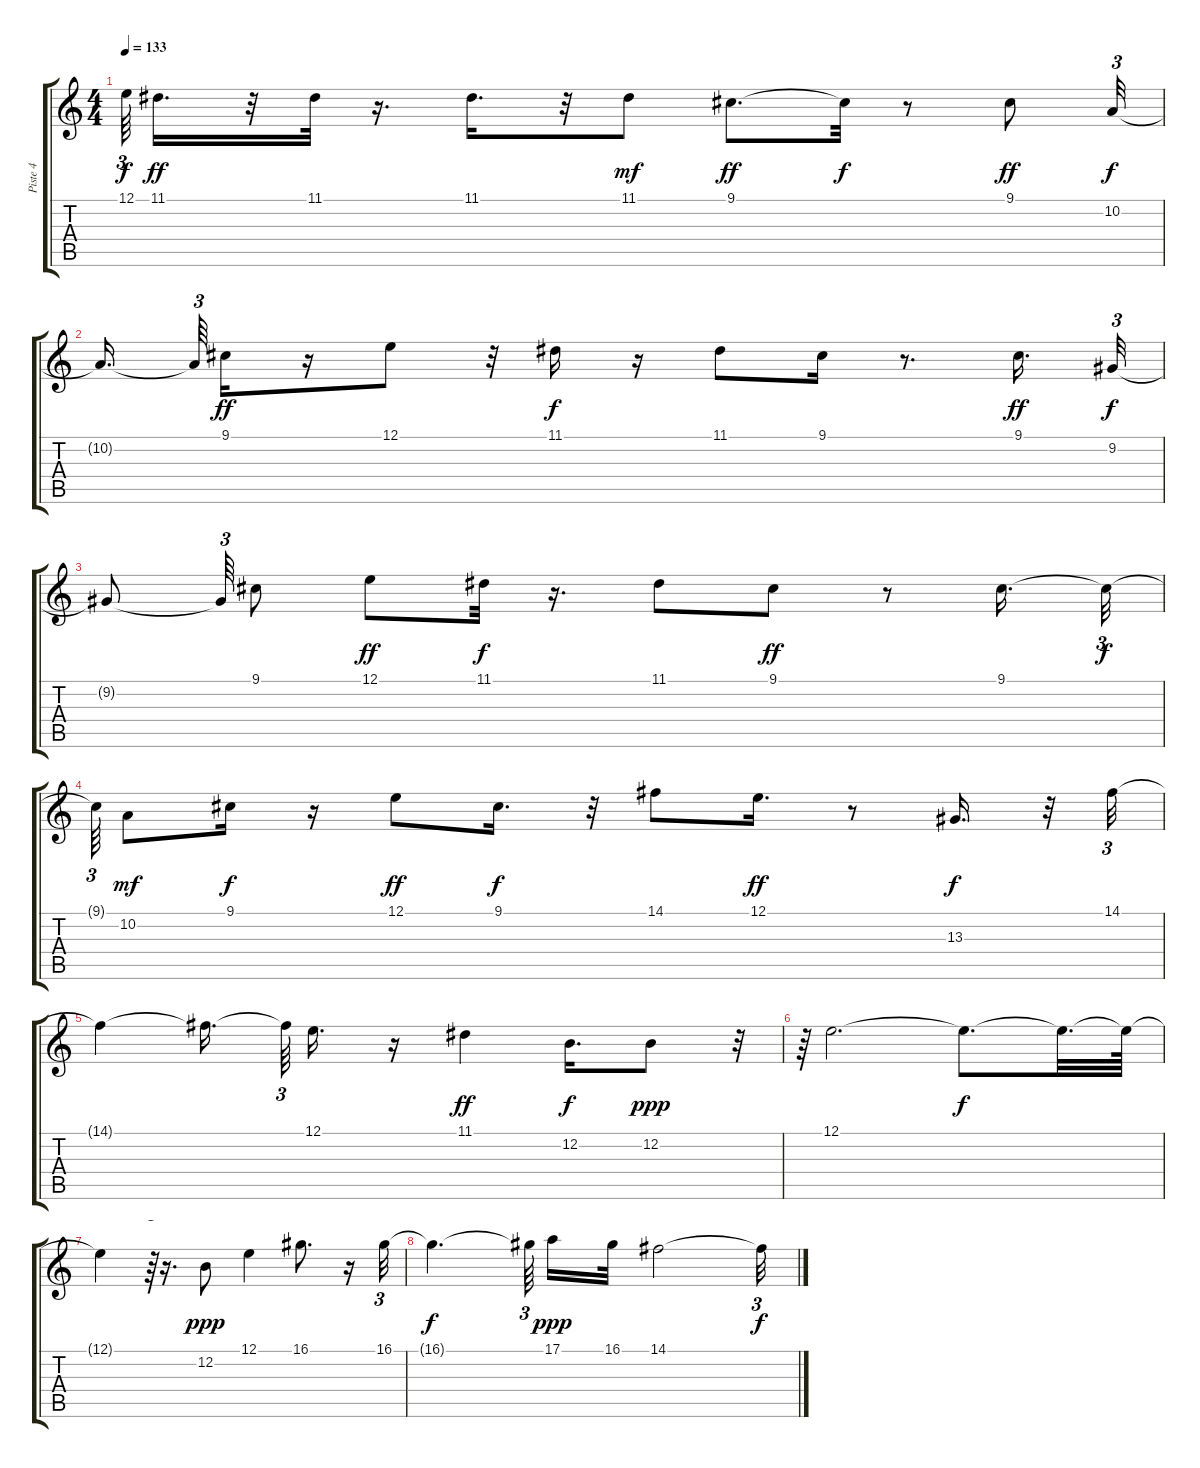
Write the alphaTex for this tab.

\track ("Piste 4" "Piste 4") {instrument lead3calliope}
\staff {score tabs}
\tuning (E4 B3 G3 D3 A2 E2) {hide}
\ts (4 4)
\tempo 133
\clef g2
\ks c
12.1{t}.64{tu (3 2) dy f} 11.1.16{d dy ff} r.32 11.1.32 r.16{d} 11.1.16{d} r.32 11.1.8{dy mf} 9.1.8{d dy ff} 9.1{t}.32{dy f} r.8 9.1.8{dy ff} 10.2.32{tu (3 2) dy f} |
10.2{t}.16{d} 10.2{t}.64{tu (3 2)} 9.1.16{dy ff} r.16 12.1.8 r.32 11.1.16{dy f} r.16 11.1.8 9.1.16 r.8{d} 9.1.16{d dy ff} 9.2.32{tu (3 2) dy f} |
9.2{t}.8 9.2{t}.64{tu (3 2)} 9.1.8 12.1.8{dy ff} 11.1.32{dy f} r.16{d} 11.1.8 9.1.8{dy ff} r.8 9.1.16{d} 9.1{t}.32{tu (3 2) dy f} |
9.1{t}.64{tu (3 2)} 10.2.8{dy mf} 9.1.16{dy f} r.16 12.1.8{dy ff} 9.1.16{d dy f} r.32 14.1.8 12.1.16{d dy ff} r.8 13.3.16{d dy f} r.32 14.1.32{tu (3 2)} |
14.1{t}.4 14.1{t}.16{d} 14.1{t}.64{tu (3 2)} 12.1.16{d} r.16 11.1.4{dy ff} 12.2.16{d dy f} 12.2.8{dy ppp} r.32{tu (3 2)} |
r.64{tu (3 2)} 12.1.2{d} 12.1{t}.8{d dy f} 12.1{t}.32{d} 12.1{t}.64 |
12.1{t}.4 r.64{tu (3 2)} r.16{d} 12.2.8{dy ppp} 12.1.4 16.1.8{d} r.16 16.1.32{tu (3 2)} |
16.1{t}.4{d dy f} 16.1{t}.64{tu (3 2)} 17.1.16{dy ppp} 16.1.32 14.1.2 14.1{t}.32{tu (3 2) dy f}
